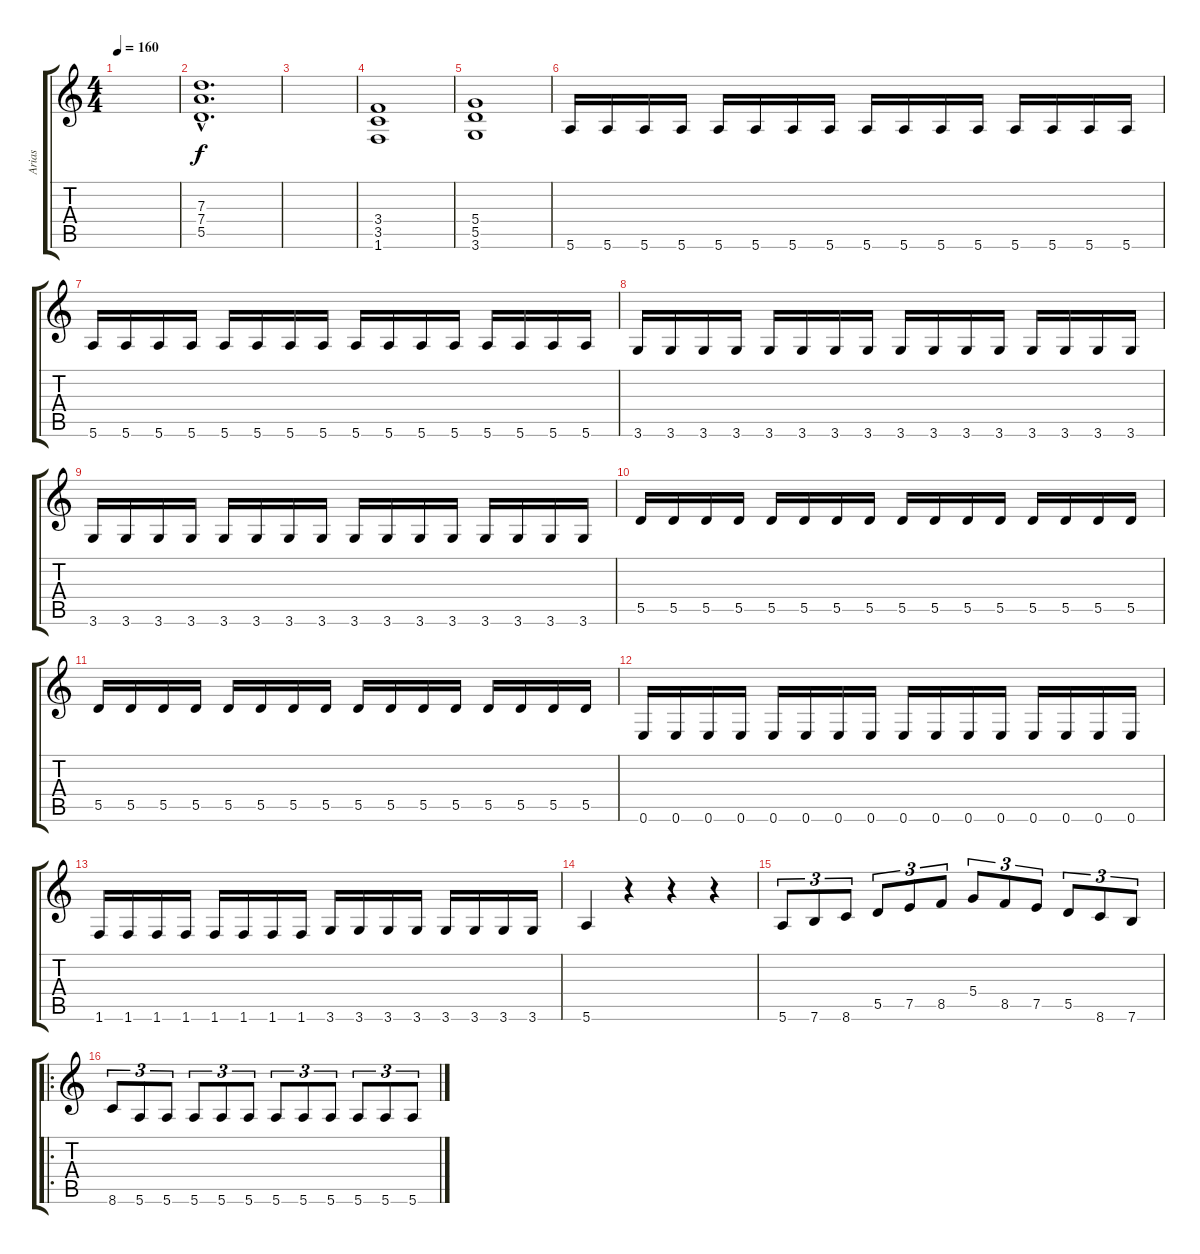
\track ("Arias" "Arias") {instrument distortionguitar}
\staff {score tabs}
\tuning (E4 B3 G3 D3 A2 E2) {hide}
\ts (4 4)
\tempo 160
\clef g2
\ks c
|
(7.3{hac} 7.4{hac} 5.5{hac}).1{d} |
|
(3.4 3.5 1.6).1 |
(5.4 5.5 3.6).1 |
5.6.16 5.6.16 5.6.16 5.6.16 5.6.16 5.6.16 5.6.16 5.6.16 5.6.16 5.6.16 5.6.16 5.6.16 5.6.16 5.6.16 5.6.16 5.6.16 |
5.6.16 5.6.16 5.6.16 5.6.16 5.6.16 5.6.16 5.6.16 5.6.16 5.6.16 5.6.16 5.6.16 5.6.16 5.6.16 5.6.16 5.6.16 5.6.16 |
3.6.16 3.6.16 3.6.16 3.6.16 3.6.16 3.6.16 3.6.16 3.6.16 3.6.16 3.6.16 3.6.16 3.6.16 3.6.16 3.6.16 3.6.16 3.6.16 |
3.6.16 3.6.16 3.6.16 3.6.16 3.6.16 3.6.16 3.6.16 3.6.16 3.6.16 3.6.16 3.6.16 3.6.16 3.6.16 3.6.16 3.6.16 3.6.16 |
5.5.16 5.5.16 5.5.16 5.5.16 5.5.16 5.5.16 5.5.16 5.5.16 5.5.16 5.5.16 5.5.16 5.5.16 5.5.16 5.5.16 5.5.16 5.5.16 |
5.5.16 5.5.16 5.5.16 5.5.16 5.5.16 5.5.16 5.5.16 5.5.16 5.5.16 5.5.16 5.5.16 5.5.16 5.5.16 5.5.16 5.5.16 5.5.16 |
0.6.16 0.6.16 0.6.16 0.6.16 0.6.16 0.6.16 0.6.16 0.6.16 0.6.16 0.6.16 0.6.16 0.6.16 0.6.16 0.6.16 0.6.16 0.6.16 |
1.6.16 1.6.16 1.6.16 1.6.16 1.6.16 1.6.16 1.6.16 1.6.16 3.6.16 3.6.16 3.6.16 3.6.16 3.6.16 3.6.16 3.6.16 3.6.16 |
5.6.4 r.4 r.4 r.4 |
5.6.8{tu (3 2)} 7.6.8{tu (3 2)} 8.6.8{tu (3 2)} 5.5.8{tu (3 2)} 7.5.8{tu (3 2)} 8.5.8{tu (3 2)} 5.4.8{tu (3 2)} 8.5.8{tu (3 2)} 7.5.8{tu (3 2)} 5.5.8{tu (3 2)} 8.6.8{tu (3 2)} 7.6.8{tu (3 2)} |
\ro
8.6.8{tu (3 2)} 5.6.8{tu (3 2)} 5.6.8{tu (3 2)} 5.6.8{tu (3 2)} 5.6.8{tu (3 2)} 5.6.8{tu (3 2)} 5.6.8{tu (3 2)} 5.6.8{tu (3 2)} 5.6.8{tu (3 2)} 5.6.8{tu (3 2)} 5.6.8{tu (3 2)} 5.6.8{tu (3 2)}
